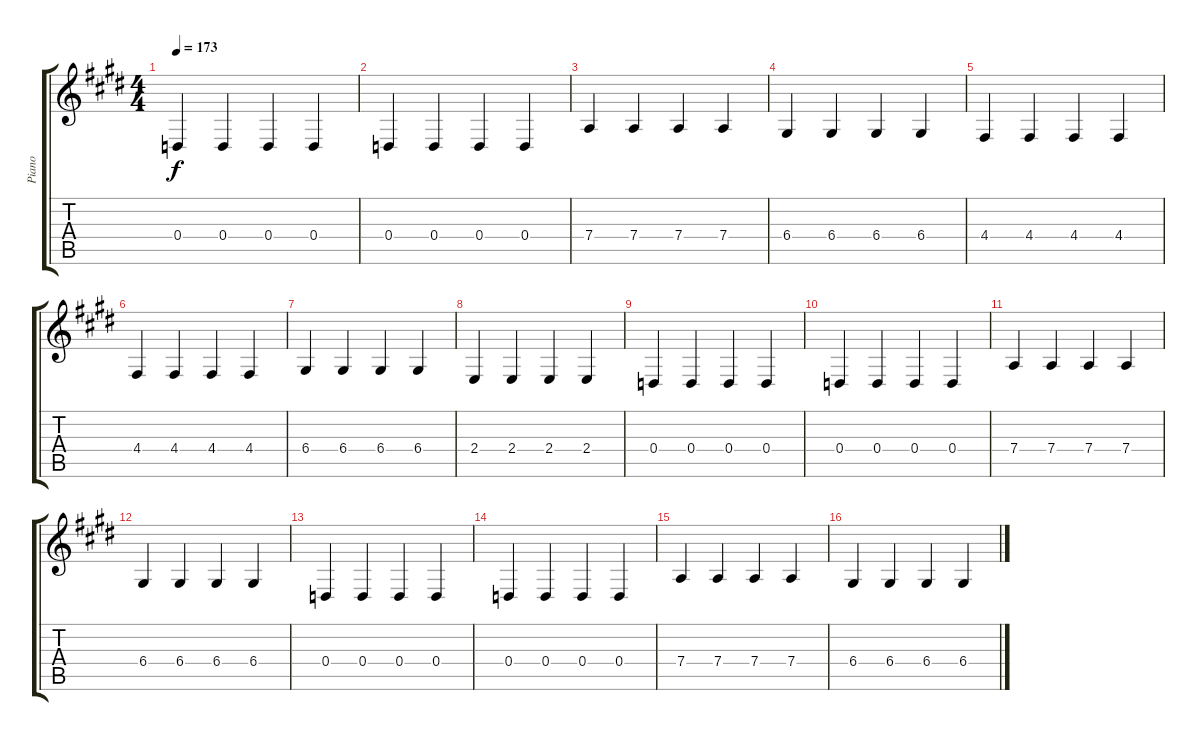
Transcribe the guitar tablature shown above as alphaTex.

\track ("Piano" "Piano") {instrument acousticgrandpiano}
\staff {score tabs}
\tuning (E4 B3 G3 D3 A2 E2) {hide}
\ts (4 4)
\tempo 173
\clef g2
\ks e
0.4.4{dy f} 0.4.4 0.4.4 0.4.4 |
0.4.4 0.4.4 0.4.4 0.4.4 |
7.4.4 7.4.4 7.4.4 7.4.4 |
6.4.4 6.4.4 6.4.4 6.4.4 |
4.4.4 4.4.4 4.4.4 4.4.4 |
4.4.4 4.4.4 4.4.4 4.4.4 |
6.4.4 6.4.4 6.4.4 6.4.4 |
2.4.4 2.4.4 2.4.4 2.4.4 |
0.4.4 0.4.4 0.4.4 0.4.4 |
0.4.4 0.4.4 0.4.4 0.4.4 |
7.4.4 7.4.4 7.4.4 7.4.4 |
6.4.4 6.4.4 6.4.4 6.4.4 |
0.4.4 0.4.4 0.4.4 0.4.4 |
0.4.4 0.4.4 0.4.4 0.4.4 |
7.4.4 7.4.4 7.4.4 7.4.4 |
6.4.4 6.4.4 6.4.4 6.4.4
